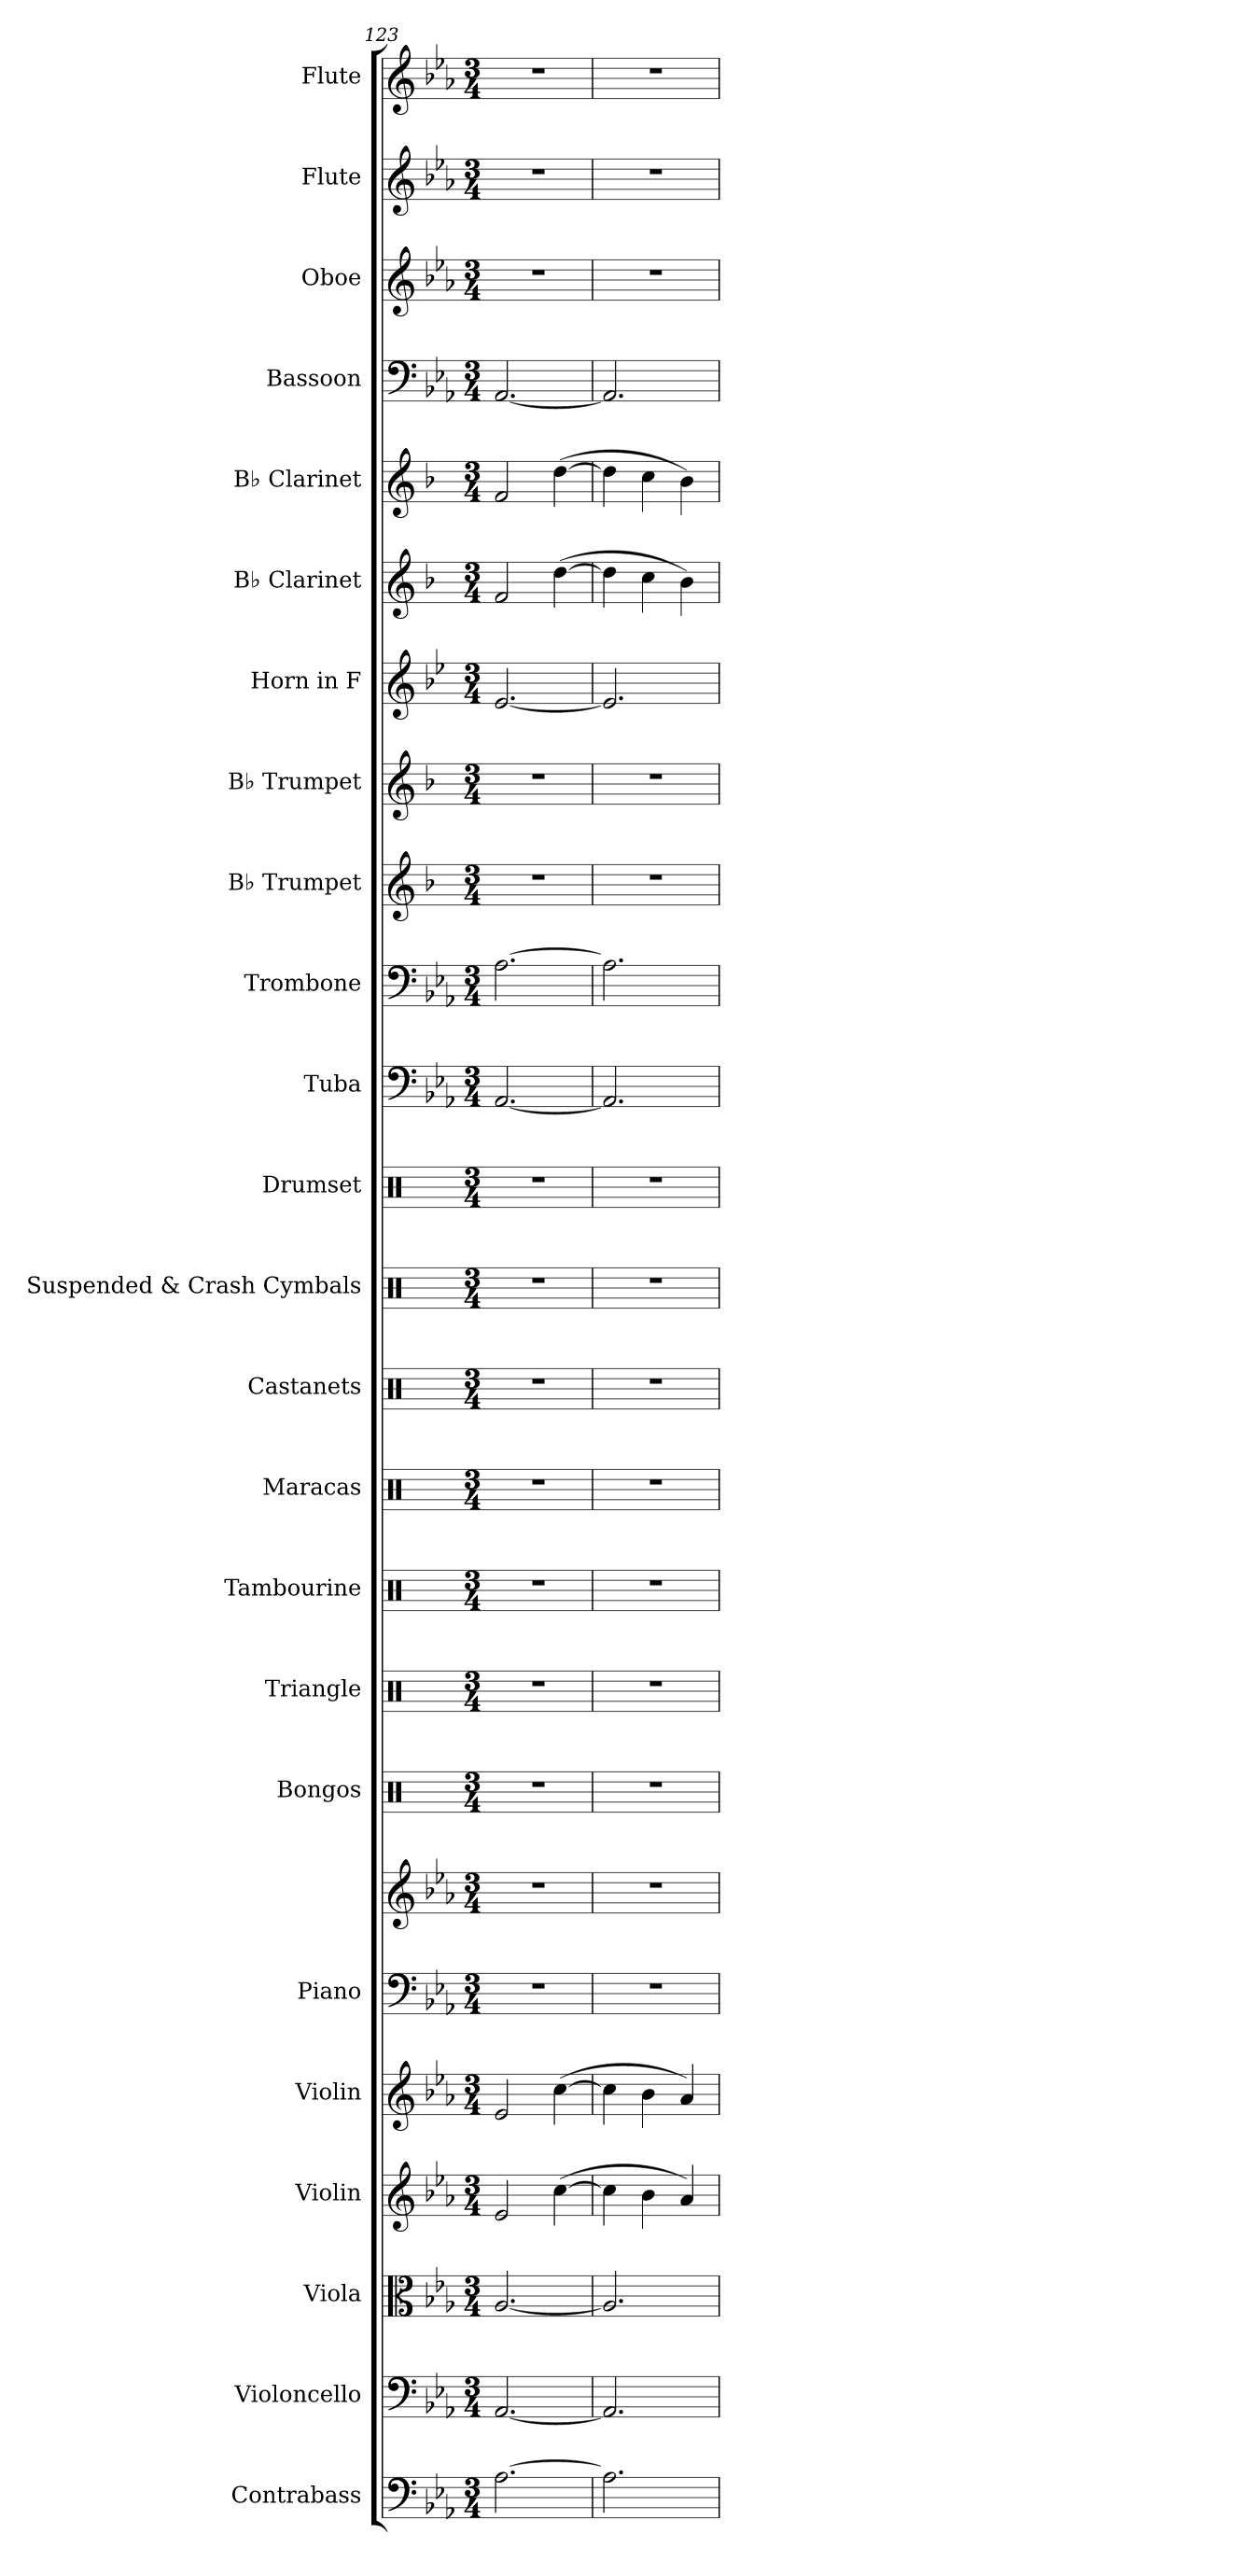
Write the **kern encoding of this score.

**kern	**kern	**kern	**kern	**kern	**kern	**kern	**kern	**kern	**kern	**kern	**kern	**kern	**kern	**kern	**kern	**kern	**kern	**kern	**kern	**kern	**kern	**kern	**kern	**kern
*part24	*part23	*part22	*part21	*part20	*part19	*part19	*part18	*part17	*part16	*part15	*part14	*part13	*part12	*part11	*part10	*part9	*part8	*part7	*part6	*part5	*part4	*part3	*part2	*part1
*staff25	*staff24	*staff23	*staff22	*staff21	*staff20	*staff19	*staff18	*staff17	*staff16	*staff15	*staff14	*staff13	*staff12	*staff11	*staff10	*staff9	*staff8	*staff7	*staff6	*staff5	*staff4	*staff3	*staff2	*staff1
*I"Contrabass	*I"Violoncello	*I"Viola	*I"Violin	*I"Violin	*I"Piano	*	*I"Bongos	*I"Triangle	*I"Tambourine	*I"Maracas	*I"Castanets	*I"Suspended &amp; Crash Cymbals	*I"Drumset	*I"Tuba	*I"Trombone	*I"B♭ Trumpet	*I"B♭ Trumpet	*I"Horn in F	*I"B♭ Clarinet	*I"B♭ Clarinet	*I"Bassoon	*I"Oboe	*I"Flute	*I"Flute
*I'Cb.	*I'Vc.	*I'Vla.	*I'Vln.	*I'Vln.	*I'Pno.	*	*I'Bon.	*I'Trgl.	*I'Tamb.	*I'Mrcs.	*I'Cst.	*I'Cym.	*I'D. Set	*I'Tba.	*I'Tbn.	*I'B♭ Tpt.	*I'B♭ Tpt.	*	*I'B♭ Cl.	*I'B♭ Cl.	*I'Bsn.	*I'Ob.	*I'Fl.	*I'Fl.
*clefF4	*clefF4	*clefC3	*clefG2	*clefG2	*clefF4	*clefG2	*clefX	*clefX	*clefX	*clefX	*clefX	*clefX	*clefX	*clefF4	*clefF4	*clefG2	*clefG2	*clefG2	*clefG2	*clefG2	*clefF4	*clefG2	*clefG2	*clefG2
*ITrd7c12	*	*	*	*	*	*	*	*	*	*	*	*	*	*	*	*ITrd1c2	*ITrd1c2	*ITrd4c7	*ITrd1c2	*ITrd1c2	*	*	*	*
*k[b-e-a-]	*k[b-e-a-]	*k[b-e-a-]	*k[b-e-a-]	*k[b-e-a-]	*k[b-e-a-]	*k[b-e-a-]	*k[]	*k[]	*k[]	*k[]	*k[]	*k[]	*k[]	*k[b-e-a-]	*k[b-e-a-]	*k[b-e-a-]	*k[b-e-a-]	*k[b-e-a-]	*k[b-e-a-]	*k[b-e-a-]	*k[b-e-a-]	*k[b-e-a-]	*k[b-e-a-]	*k[b-e-a-]
*M3/4	*M3/4	*M3/4	*M3/4	*M3/4	*M3/4	*M3/4	*M3/4	*M3/4	*M3/4	*M3/4	*M3/4	*M3/4	*M3/4	*M3/4	*M3/4	*M3/4	*M3/4	*M3/4	*M3/4	*M3/4	*M3/4	*M3/4	*M3/4	*M3/4
=123	=123	=123	=123	=123	=123	=123	=123	=123	=123	=123	=123	=123	=123	=123	=123	=123	=123	=123	=123	=123	=123	=123	=123	=123
[2.AA-\	[2.AA-/	[2.A-/	2e-/	2e-/	2.r	2.r	2.r	2.r	2.r	2.r	2.r	2.r	2.r	[2.AA-/	[2.A-\	2.r	2.r	[2.A-/	2e-/	2e-/	[2.AA-/	2.r	2.r	2.r
.	.	.	([4cc\	([4cc\	.	.	.	.	.	.	.	.	.	.	.	.	.	.	([4cc\	([4cc\	.	.	.	.
=124	=124	=124	=124	=124	=124	=124	=124	=124	=124	=124	=124	=124	=124	=124	=124	=124	=124	=124	=124	=124	=124	=124	=124	=124
2.AA-\]	2.AA-/]	2.A-/]	4cc\]	4cc\]	2.r	2.r	2.r	2.r	2.r	2.r	2.r	2.r	2.r	2.AA-/]	2.A-\]	2.r	2.r	2.A-/]	4cc\]	4cc\]	2.AA-/]	2.r	2.r	2.r
.	.	.	4b-\	4b-\	.	.	.	.	.	.	.	.	.	.	.	.	.	.	4b-\	4b-\	.	.	.	.
.	.	.	4a-/)	4a-/)	.	.	.	.	.	.	.	.	.	.	.	.	.	.	4a-\)	4a-\)	.	.	.	.
=	=	=	=	=	=	=	=	=	=	=	=	=	=	=	=	=	=	=	=	=	=	=	=	=
*-	*-	*-	*-	*-	*-	*-	*-	*-	*-	*-	*-	*-	*-	*-	*-	*-	*-	*-	*-	*-	*-	*-	*-	*-
